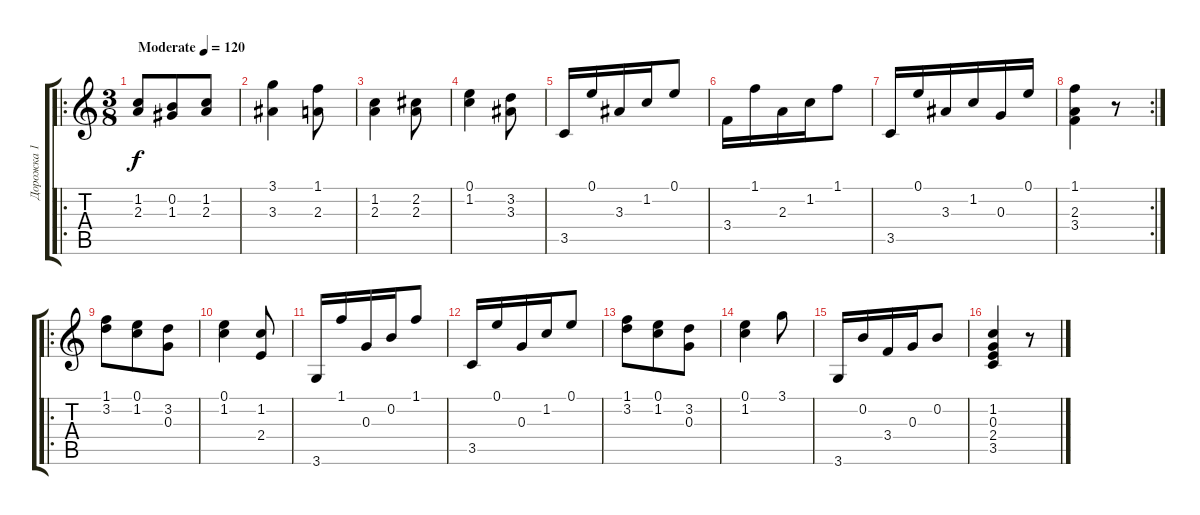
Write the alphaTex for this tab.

\track ("Дорожка 1" "Дорожка 1") {instrument acousticguitarnylon}
\staff {score tabs}
\tuning (E4 B3 G3 D3 A2 E2) {hide}
\ro
\ts (3 8)
\tempo (120 "Moderate")
\clef g2
\ks c
(1.2 2.3).8{dy f instrument acousticguitarnylon} (0.2 1.3).8 (1.2 2.3).8 |
(3.1 3.3).4 (1.1 2.3).8 |
(1.2 2.3).4 (2.2 2.3).8 |
(0.1 1.2).4 (3.2 3.3).8 |
3.5.16 0.1.16 3.3.16 1.2.16 0.1.8 |
3.4.16 1.1.16 2.3.16 1.2.16 1.1.8 |
3.5.16 0.1.16 3.3.16 1.2.16 0.3.16 0.1.16 |
\rc 2
(1.1 2.3 3.4).4 r.8 |
\ro
(1.1 3.2).8 (0.1 1.2).8 (3.2 0.3).8 |
(0.1 1.2).4 (1.2 2.4).8 |
3.6.16 1.1.16 0.3.16 0.2.16 1.1.8 |
3.5.16 0.1.16 0.3.16 1.2.16 0.1.8 |
(1.1 3.2).8 (0.1 1.2).8 (3.2 0.3).8 |
(0.1 1.2).4 3.1.8 |
3.6.16 0.2.16 3.4.16 0.3.16 0.2.8 |
(1.2 0.3 2.4 3.5).4 r.8
